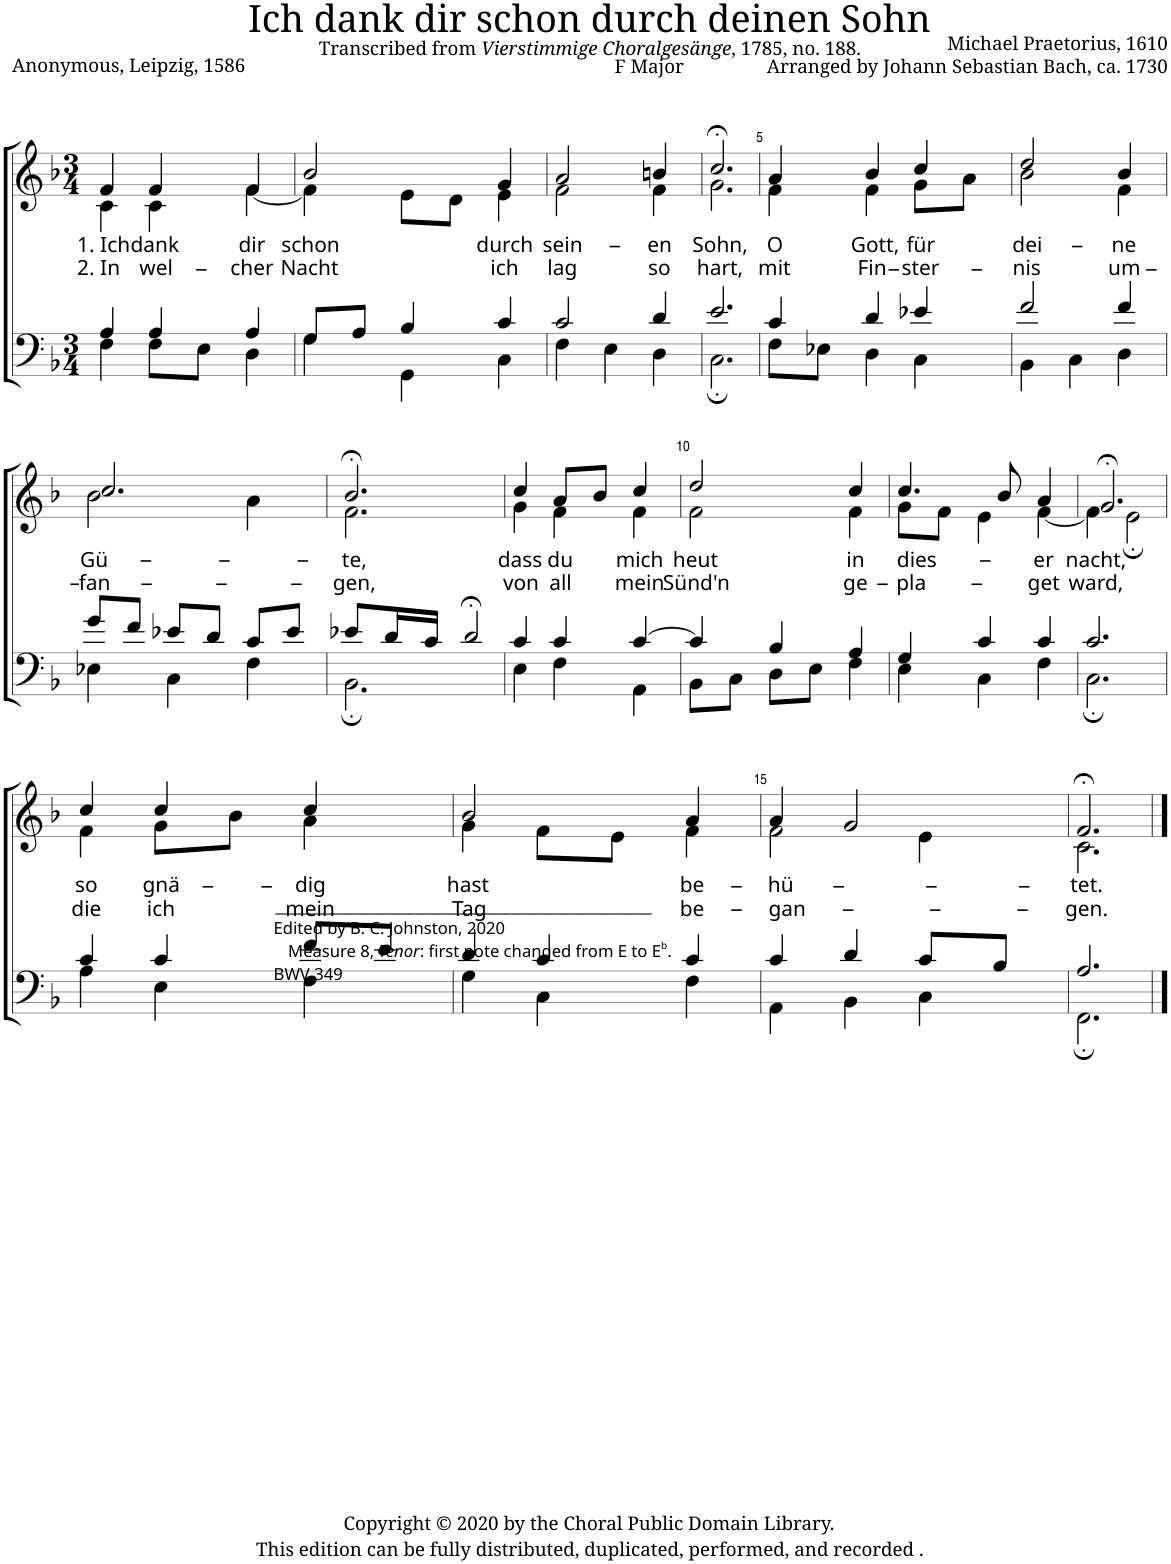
**kern	**kern	**text	**text
*part2	*part1	*part1	*part1
*staff2	*staff1	*staff1	*staff1
*I"Bass	*I"Soprano	*	*
*clefF4	*clefG2	*	*
*k[b-]	*k[b-]	*	*
*M3/4	*M3/4	*	*
=1	=1	=1	=1
*^	*	*	*
!	!	!	!LO:LY:b	!LO:LY:b
*	*	*^	*	*
4A/	4F\	4f/	4c\	1. Ich	2. In
!	!	!	!	!LO:LY:b	!LO:LY:b
4A/	8F\L	4f/	4c\	dank	wel-
.	8E\J	.	.	.	.
!	!	!	!	!LO:LY:b	!LO:LY:b
4A/	4D\	4f/	[4f\	dir	-cher
=2	=2	=2	=2	=2	=2
!	!	!	!	!LO:LY:b	!LO:LY:b
8G/L	4G\	2b-/	4f\]	schon	Nacht
8A/J	.	.	.	.	.
4B-/	4GG\	.	8e\L	.	.
.	.	.	8d\J	.	.
!	!	!	!	!LO:LY:b	!LO:LY:b
4c/	4C\	4g/	4e\	durch	ich
=3	=3	=3	=3	=3	=3
!	!	!	!	!LO:LY:b	!LO:LY:b
2c/	4F\	2a/	2f\	sein-	lag
.	4E\	.	.	.	.
!	!	!	!	!LO:LY:b	!LO:LY:b
4d/	4D\	4bn/	4f\	-en	so
=4	=4	=4	=4	=4	=4
!	!	!	!	!LO:LY:b	!LO:LY:b
2.e/	2.C;\	2.cc;</	2.g\	Sohn,	hart,
=5	=5	=5	=5	=5	=5
!	!	!	!	!LO:LY:b	!LO:LY:b
4c/	8F\L	4a/	4f\	O	mit
.	8E-X\J	.	.	.	.
!	!	!	!	!LO:LY:b	!LO:LY:b
4d/	4D\	4b-/	4f\	Gott,	Fin-
!	!	!	!	!LO:LY:b	!LO:LY:b
4e-X/	4C\	4cc/	8g\L	für	-ster-
.	.	.	8a\J	.	.
=6	=6	=6	=6	=6	=6
!	!	!	!	!LO:LY:b	!LO:LY:b
2f/	4BB-\	2dd/	2b-\	dei-	-nis
.	4C\	.	.	.	.
!	!	!	!	!LO:LY:b	!LO:LY:b
4f/	4D\	4b-/	4f\	-ne	um-
!!LO:LB:g=z	!!
=7	=7	=7	=7	=7	=7
!	!	!	!	!LO:LY:b	!LO:LY:b
8g/L	4E-X\	2.cc/	2b-\	Gü-	-fan-
8f/J	.	.	.	.	.
8e-X/L	4C\	.	.	.	.
8d/J	.	.	.	.	.
8c/L	4F\	.	4a\	.	.
8e-/J	.	.	.	.	.
=8	=8	=8	=8	=8	=8
!	!	!	!	!LO:LY:b	!LO:LY:b
8e-X/L	2.BB-;\	2.b-;</	2.f\	-te,	-gen,
16d/L	.	.	.	.	.
16c/JJ	.	.	.	.	.
2d;</	.	.	.	.	.
=9	=9	=9	=9	=9	=9
!	!	!	!	!LO:LY:b	!LO:LY:b
4c/	4E\	4cc/	4g\	dass	von
!	!	!	!	!LO:LY:b	!LO:LY:b
4c/	4F\	8a/L	4f\	du	all
.	.	8b-/J	.	.	.
!	!	!	!	!LO:LY:b	!LO:LY:b
[4c/	4AA\	4cc/	4f\	mich	mein
=10	=10	=10	=10	=10	=10
!	!	!	!	!LO:LY:b	!LO:LY:b
4c/]	8BB-\L	2dd/	2f\	heut	Sünd'n
.	8C\J	.	.	.	.
4B-/	8D\L	.	.	.	.
.	8E\J	.	.	.	.
!	!	!	!	!LO:LY:b	!LO:LY:b
4A/	4F\	4cc/	4f\	in	ge-
=11	=11	=11	=11	=11	=11
!LO:TX:b:t=___________________________________________________	!	!	!	!	!
!LO:TX:b:t=Edited by B. C. Johnston, 2020	!	!	!	!	!
!LO:TX:b:t=Measure 8,	!	!	!	!	!
!LO:TX:b:i:t=Tenor	!	!	!	!	!
!LO:TX:b:t=&colon; first note changed from E to E	!	!	!	!	!
!LO:TX:b:t=b	!	!	!	!	!
!LO:TX:b:t=.	!	!	!	!	!
!LO:TX:b:t=BWV 349	!	!	!	!	!
!	!	!	!	!LO:LY:b	!LO:LY:b
4G/	4E\	4.cc/	8g\L	dies-	-pla-
.	.	.	8f\J	.	.
4c/	4C\	.	4e\	.	.
.	.	8b-/	.	.	.
!	!	!	!	!LO:LY:b	!LO:LY:b
4c/	4F\	4a/	[4f\	-er	-get
=12	=12	=12	=12	=12	=12
!	!	!	!	!LO:LY:b	!LO:LY:b
2.c/	2.C;\	2.g;</	4f\]	nacht,	ward,
.	.	.	2e;\	.	.
!!LO:LB:g=z	!!
=13	=13	=13	=13	=13	=13
!	!	!	!	!LO:LY:b	!LO:LY:b
4c/	4A\	4cc/	4f\	so	die
!	!	!	!	!LO:LY:b	!LO:LY:b
4c/	4E\	4cc/	8g\L	gnä-	ich
.	.	.	8b-\J	.	.
!	!	!	!	!LO:LY:b	!LO:LY:b
8f/L	4F\	4cc/	4a\	-dig	mein
8e/J	.	.	.	.	.
=14	=14	=14	=14	=14	=14
!	!	!	!	!LO:LY:b	!LO:LY:b
4d/	4G\	2b-/	4g\	hast	Tag
4c/	4C\	.	8f\L	.	.
.	.	.	8e\J	.	.
!	!	!	!	!LO:LY:b	!LO:LY:b
4c/	4F\	4a/	4f\	be-	be-
=15	=15	=15	=15	=15	=15
!	!	!	!	!LO:LY:b	!LO:LY:b
4c/	4AA\	4a/	2f\	-hü-	-gan-
4d/	4BB-\	2g/	.	.	.
8c/L	4C\	.	4e\	.	.
8B-/J	.	.	.	.	.
=16	=16	=16	=16	=16	=16
!	!	!	!	!LO:LY:b	!LO:LY:b
2.A/	2.FF;\	2.f;</	2.c\	-tet.	-gen.
*v	*v	*	*	*	*
*	*v	*v	*	*
==	==	==	==
*-	*-	*-	*-
